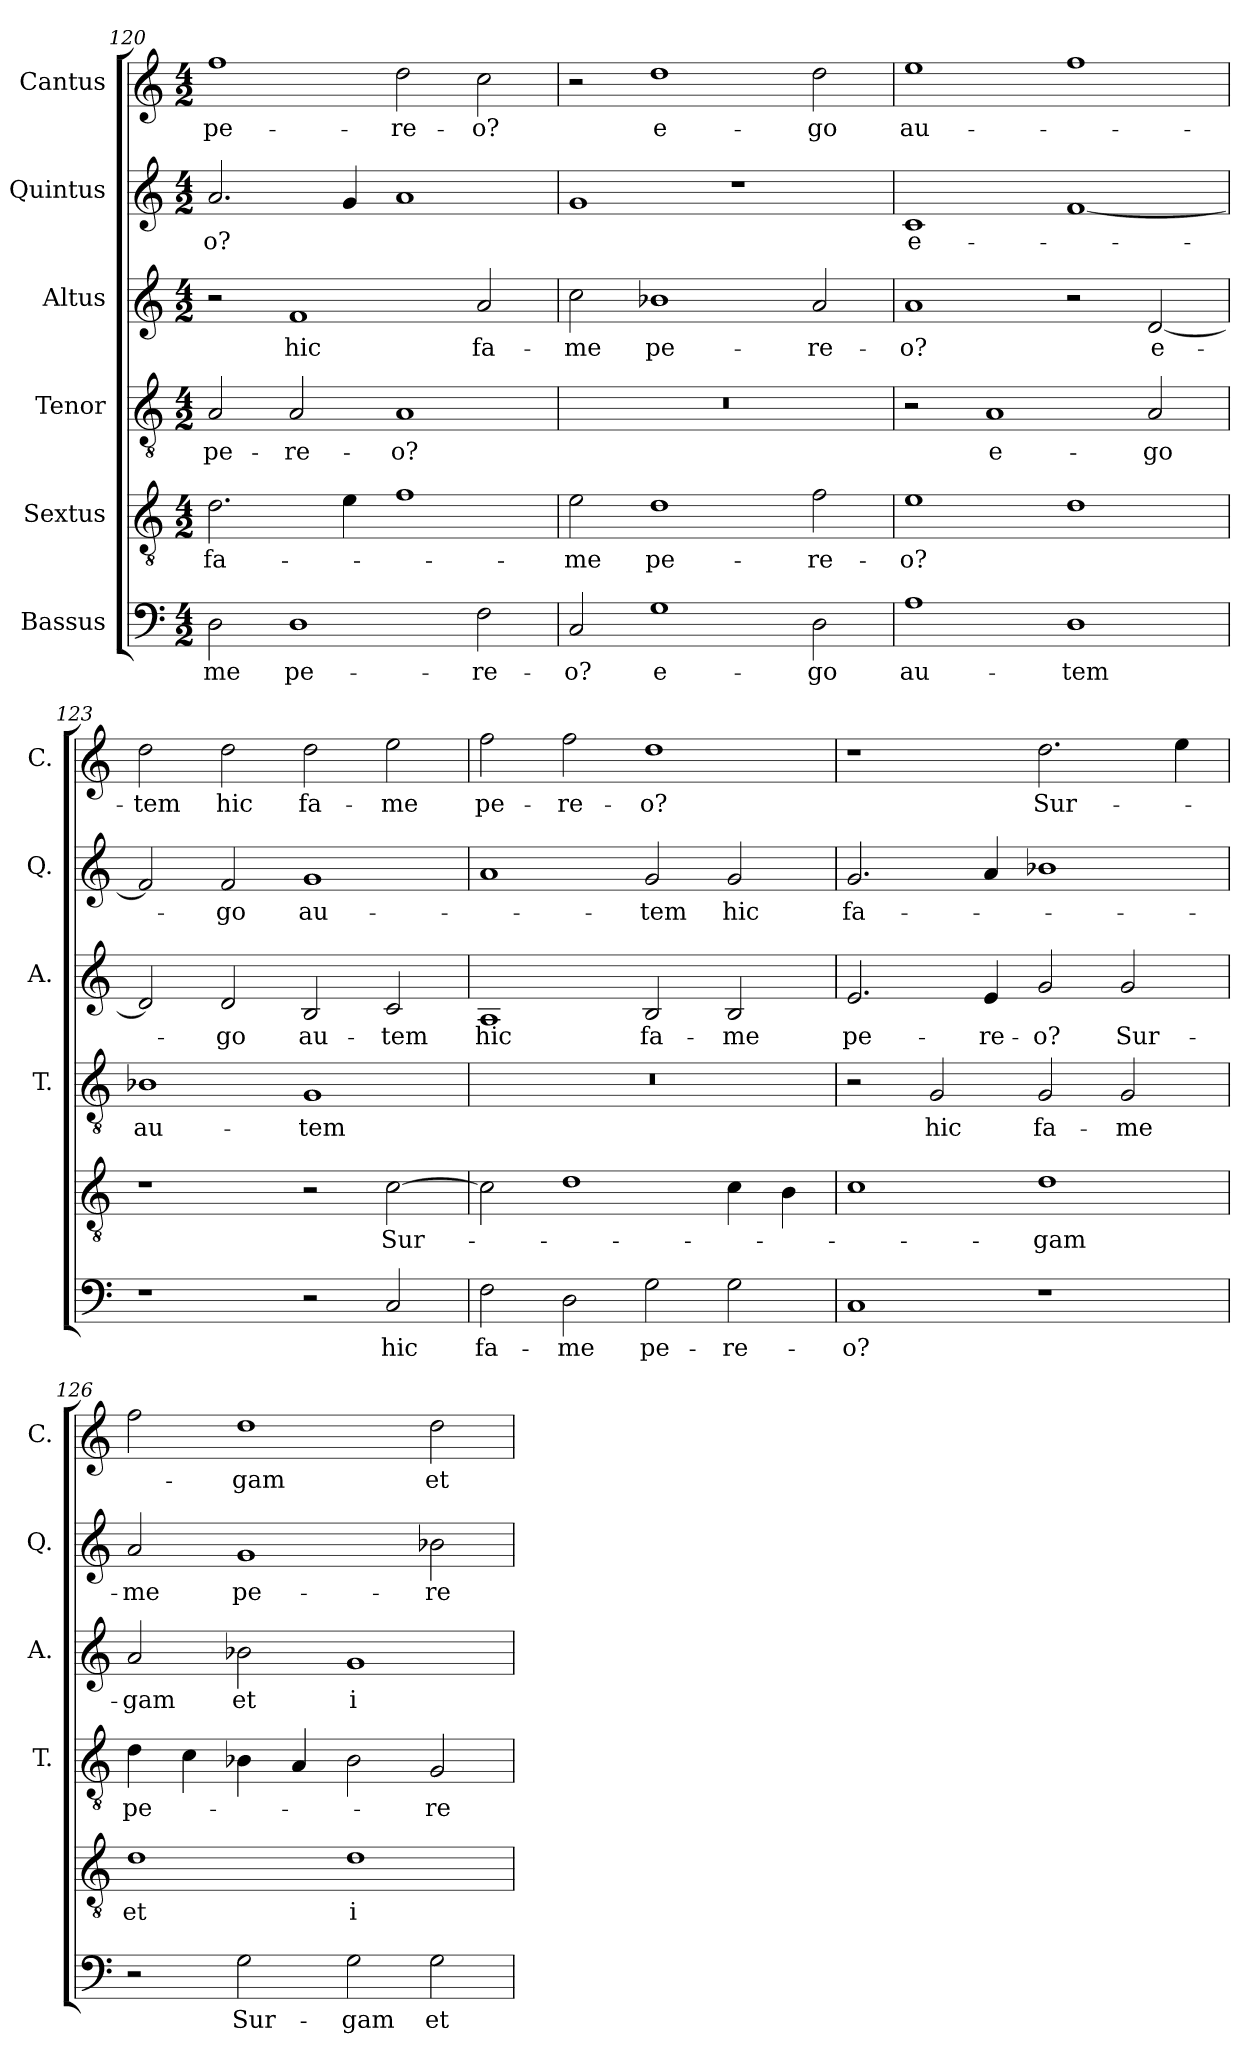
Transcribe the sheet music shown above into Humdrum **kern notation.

**kern	**text	**kern	**text	**kern	**text	**kern	**text	**kern	**text	**kern	**text
*part6	*part6	*part5	*part5	*part4	*part4	*part3	*part3	*part2	*part2	*part1	*part1
*staff6	*staff6	*staff5	*staff5	*staff4	*staff4	*staff3	*staff3	*staff2	*staff2	*staff1	*staff1
*I"Bassus	*	*I"Sextus	*	*I"Tenor	*	*I"Altus	*	*I"Quintus	*	*I"Cantus	*
*	*	*	*	*I'T.	*	*I'A.	*	*I'Q.	*	*I'C.	*
*clefF4	*	*clefGv2	*	*clefGv2	*	*clefG2	*	*clefG2	*	*clefG2	*
*k[]	*	*k[]	*	*k[]	*	*k[]	*	*k[]	*	*k[]	*
*M4/2	*	*M4/2	*	*M4/2	*	*M4/2	*	*M4/2	*	*M4/2	*
=120	=120	=120	=120	=120	=120	=120	=120	=120	=120	=120	=120
2D\	-me	2.d\	fa-	2A/	pe-	2r	.	2.a/	-o?	1ff	pe-
1D	pe-	.	.	2A/	-re-	1f	hic	.	.	.	.
.	.	4e\	.	.	.	.	.	4g/	.	.	.
.	.	1f	.	1A	-o?	.	.	1a	.	2dd\	-re-
2F\	-re-	.	.	.	.	2a/	fa-	.	.	2cc\	-o?
=121	=121	=121	=121	=121	=121	=121	=121	=121	=121	=121	=121
2C/	-o?	2e\	-me	0r	.	2cc\	-me	1g	.	2r	.
1G	e-	1d	pe-	.	.	1b-X	pe-	.	.	1dd	e-
.	.	.	.	.	.	.	.	1r	.	.	.
2D\	-go	2f\	-re-	.	.	2a/	-re-	.	.	2dd\	-go
!!LO:LB:g=z
=122	=122	=122	=122	=122	=122	=122	=122	=122	=122	=122	=122
1A	au-	1e	-o?	2r	.	1a	-o?	1c	e-	1ee	au-
.	.	.	.	1A	e-	.	.	.	.	.	.
1D	-tem	1d	.	.	.	2r	.	[1f	.	1ff	.
.	.	.	.	2A/	-go	[2d/	e-	.	.	.	.
=123	=123	=123	=123	=123	=123	=123	=123	=123	=123	=123	=123
1r	.	1r	.	1B-X	au-	2d/]	.	2f/]	.	2dd\	-tem
.	.	.	.	.	.	2d/	-go	2f/	-go	2dd\	hic
2r	.	2r	.	1G	-tem	2B/	au-	1g	au-	2dd\	fa-
2C/	hic	[2c\	Sur-	.	.	2c/	-tem	.	.	2ee\	-me
=124	=124	=124	=124	=124	=124	=124	=124	=124	=124	=124	=124
2F\	fa-	2c\]	.	0r	.	1A	hic	1a	.	2ff\	pe-
2D\	-me	1d	.	.	.	.	.	.	.	2ff\	-re-
2G\	pe-	.	.	.	.	2B/	fa-	2g/	-tem	1dd	-o?
2G\	-re-	4c\	.	.	.	2B/	-me	2g/	hic	.	.
.	.	4B\	.	.	.	.	.	.	.	.	.
=125	=125	=125	=125	=125	=125	=125	=125	=125	=125	=125	=125
1C	-o?	1c	.	2r	.	2.e/	pe-	2.g/	fa-	1r	.
.	.	.	.	2G/	hic	.	.	.	.	.	.
.	.	.	.	.	.	4e/	-re-	4a/	.	.	.
1r	.	1d	-gam	2G/	fa-	2g/	-o?	1b-X	.	2.dd\	Sur-
.	.	.	.	2G/	-me	2g/	Sur-	.	.	.	.
.	.	.	.	.	.	.	.	.	.	4ee\	.
=126	=126	=126	=126	=126	=126	=126	=126	=126	=126	=126	=126
2r	.	1d	et	4d\	pe-	2a/	-gam	2a/	-me	2ff\	.
.	.	.	.	4c\	.	.	.	.	.	.	.
2G\	Sur-	.	.	4B-X\	.	2b-X\	et	1g	pe-	1dd	-gam
.	.	.	.	4A/	.	.	.	.	.	.	.
2G\	-gam	1d	i-	2B-\	.	1g	i-	.	.	.	.
2G\	et	.	.	2G/	-re-	.	.	2b-X\	-re-	2dd\	et
=	=	=	=	=	=	=	=	=	=	=	=
*-	*-	*-	*-	*-	*-	*-	*-	*-	*-	*-	*-
